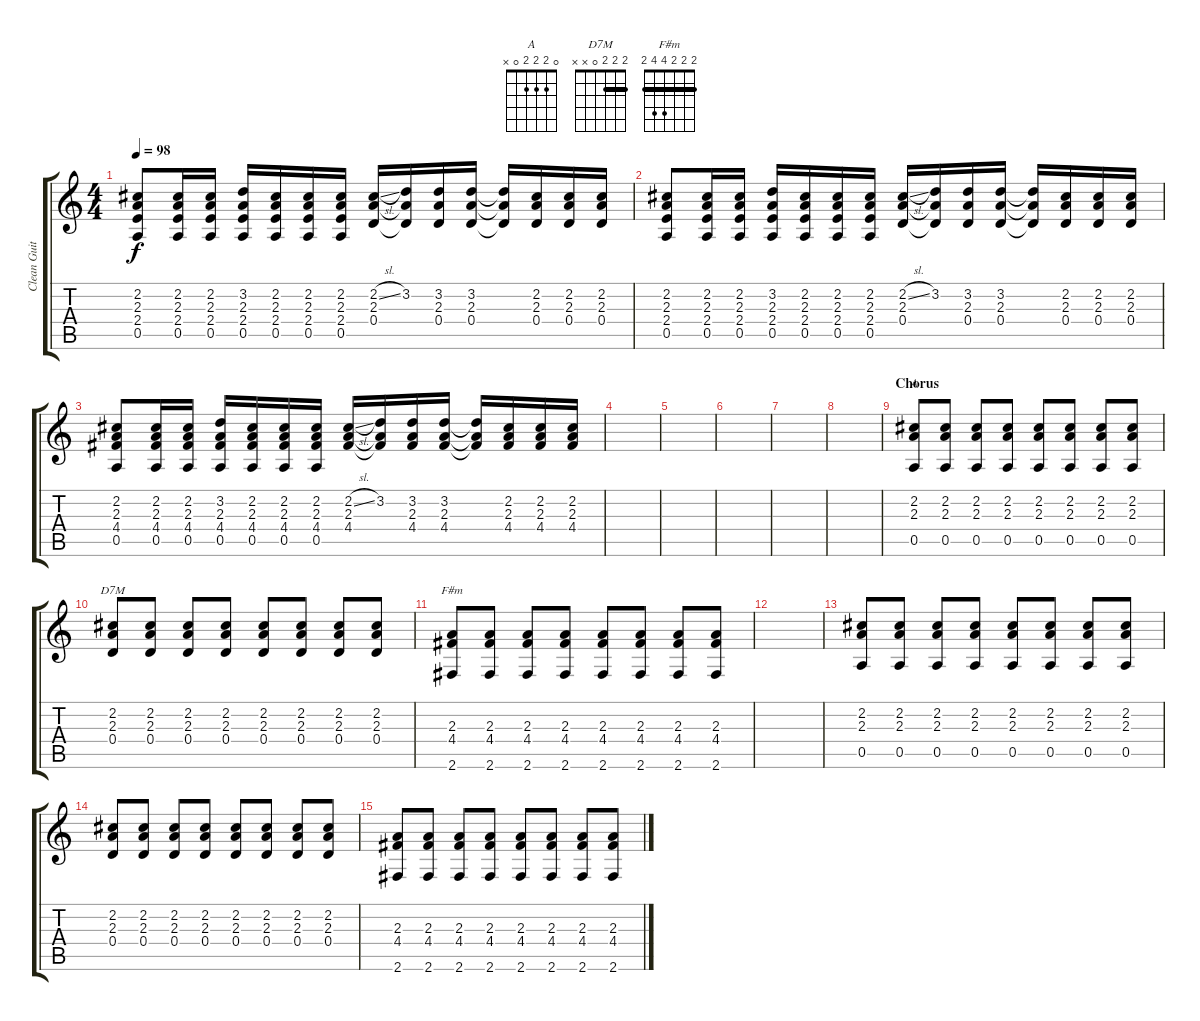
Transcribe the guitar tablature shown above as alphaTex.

\track ("Clean Guitar" "Clean Guit") {instrument electricguitarclean}
\staff {score tabs}
\tuning (E4 B3 G3 D3 A2 E2) {hide}
\chord ("A" 0 2 2 2 0 x)
\chord ("D7M" 2 2 2 0 x x) {barre 2}
\chord ("F#m" 2 2 2 4 4 2) {barre 2}
\ts (4 4)
\tempo 98
\clef g2
\ks c
(2.2 2.3 2.4 0.5).8{dy f} (2.2 2.3 2.4 0.5).16 (2.2 2.3 2.4 0.5).16 (3.2 2.3 2.4 0.5).16 (2.2 2.3 2.4 0.5).16 (2.2 2.3 2.4 0.5).16 (2.2 2.3 2.4 0.5).16 (2.2{sl} 2.3 0.4).16 (3.2 2.3{t} 0.4{t}).16 (3.2 2.3 0.4).16 (3.2 2.3 0.4).16 (3.2{t} 2.3{t} 0.4{t}).16 (2.2 2.3 0.4).16 (2.2 2.3 0.4).16 (2.2 2.3 0.4).16 |
(2.2 2.3 2.4 0.5).8 (2.2 2.3 2.4 0.5).16 (2.2 2.3 2.4 0.5).16 (3.2 2.3 2.4 0.5).16 (2.2 2.3 2.4 0.5).16 (2.2 2.3 2.4 0.5).16 (2.2 2.3 2.4 0.5).16 (2.2{sl} 2.3 0.4).16 (3.2 2.3{t} 0.4{t}).16 (3.2 2.3 0.4).16 (3.2 2.3 0.4).16 (3.2{t} 2.3{t} 0.4{t}).16 (2.2 2.3 0.4).16 (2.2 2.3 0.4).16 (2.2 2.3 0.4).16 |
(2.2 2.3 4.4 0.5).8 (2.2 2.3 4.4 0.5).16 (2.2 2.3 4.4 0.5).16 (3.2 2.3 4.4 0.5).16 (2.2 2.3 4.4 0.5).16 (2.2 2.3 4.4 0.5).16 (2.2 2.3 4.4 0.5).16 (2.2{sl} 2.3 4.4).16 (3.2 2.3{t} 4.4{t}).16 (3.2 2.3 4.4).16 (3.2 2.3 4.4).16 (3.2{t} 2.3{t} 4.4{t}).16 (2.2 2.3 4.4).16 (2.2 2.3 4.4).16 (2.2 2.3 4.4).16 |
|
|
|
|
|
\section ("" "Chorus")
(2.2 2.3 0.5).8{ch "A"} (2.2 2.3 0.5).8 (2.2 2.3 0.5).8 (2.2 2.3 0.5).8 (2.2 2.3 0.5).8 (2.2 2.3 0.5).8 (2.2 2.3 0.5).8 (2.2 2.3 0.5).8 |
(2.2 2.3 0.4).8{ch "D7M"} (2.2 2.3 0.4).8 (2.2 2.3 0.4).8 (2.2 2.3 0.4).8 (2.2 2.3 0.4).8 (2.2 2.3 0.4).8 (2.2 2.3 0.4).8 (2.2 2.3 0.4).8 |
(2.3 4.4 2.6).8{ch "F#m"} (2.3 4.4 2.6).8 (2.3 4.4 2.6).8 (2.3 4.4 2.6).8 (2.3 4.4 2.6).8 (2.3 4.4 2.6).8 (2.3 4.4 2.6).8 (2.3 4.4 2.6).8 |
|
(2.2 2.3 0.5).8 (2.2 2.3 0.5).8 (2.2 2.3 0.5).8 (2.2 2.3 0.5).8 (2.2 2.3 0.5).8 (2.2 2.3 0.5).8 (2.2 2.3 0.5).8 (2.2 2.3 0.5).8 |
(2.2 2.3 0.4).8 (2.2 2.3 0.4).8 (2.2 2.3 0.4).8 (2.2 2.3 0.4).8 (2.2 2.3 0.4).8 (2.2 2.3 0.4).8 (2.2 2.3 0.4).8 (2.2 2.3 0.4).8 |
(2.3 4.4 2.6).8 (2.3 4.4 2.6).8 (2.3 4.4 2.6).8 (2.3 4.4 2.6).8 (2.3 4.4 2.6).8 (2.3 4.4 2.6).8 (2.3 4.4 2.6).8 (2.3 4.4 2.6).8
